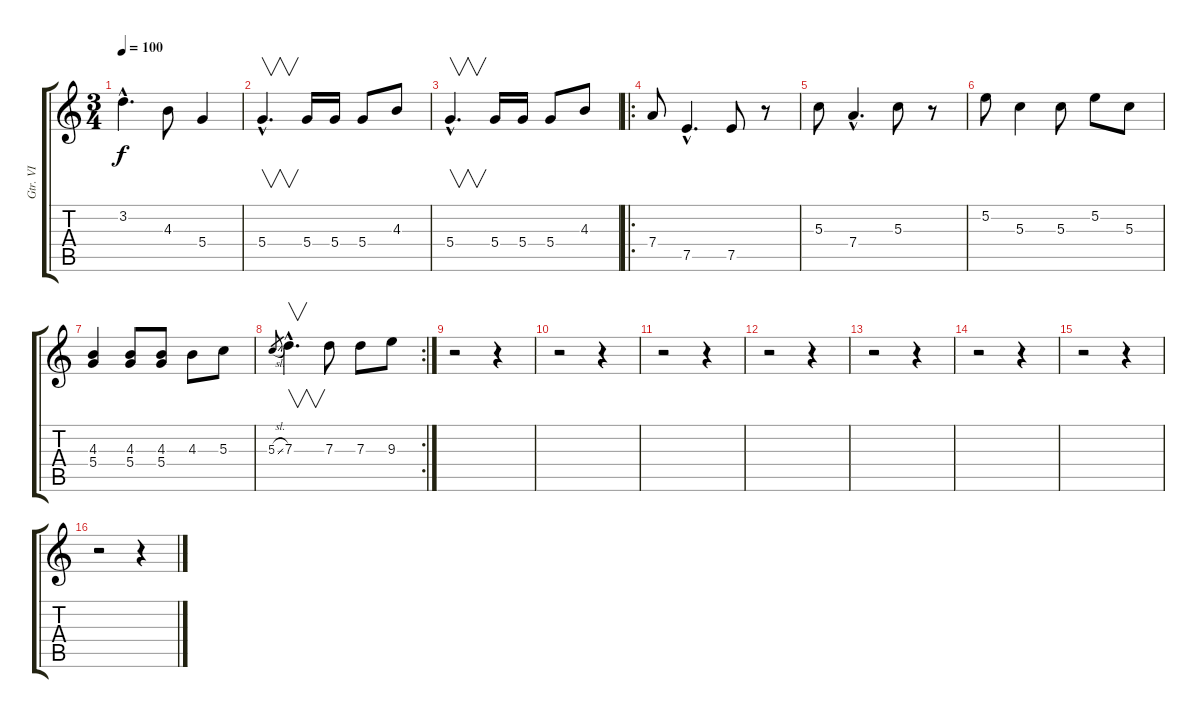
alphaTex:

\track ("Gtr. VI" "Gtr. VI") {instrument distortionguitar}
\staff {score tabs}
\tuning (E4 B3 G3 D3 A2 E2) {hide}
\ts (3 4)
\tempo 100
\clef g2
\ks c
3.2{hac}.4{d dy f} 4.3.8 5.4.4 |
5.4{hac}.4{v d} 5.4.16 5.4.16 5.4.8 4.3.8 |
5.4{hac}.4{v d} 5.4.16 5.4.16 5.4.8 4.3.8 |
\ro
7.4.8 7.5{hac}.4{d} 7.5.8 r.8 |
5.3.8 7.4{hac}.4{d} 5.3.8 r.8 |
5.2.8 5.3.4 5.3.8 5.2.8 5.3.8 |
(4.3 5.4).4 (4.3 5.4).8 (4.3 5.4).8 4.3.8 5.3.8 |
\rc 2
5.3{sl}.8{gr} 7.3{hac}.4{v d} 7.3.8 7.3.8 9.3.8 |
r.2 r.4 |
r.2 r.4 |
r.2 r.4 |
r.2 r.4 |
r.2 r.4 |
r.2 r.4 |
r.2 r.4 |
r.2 r.4
